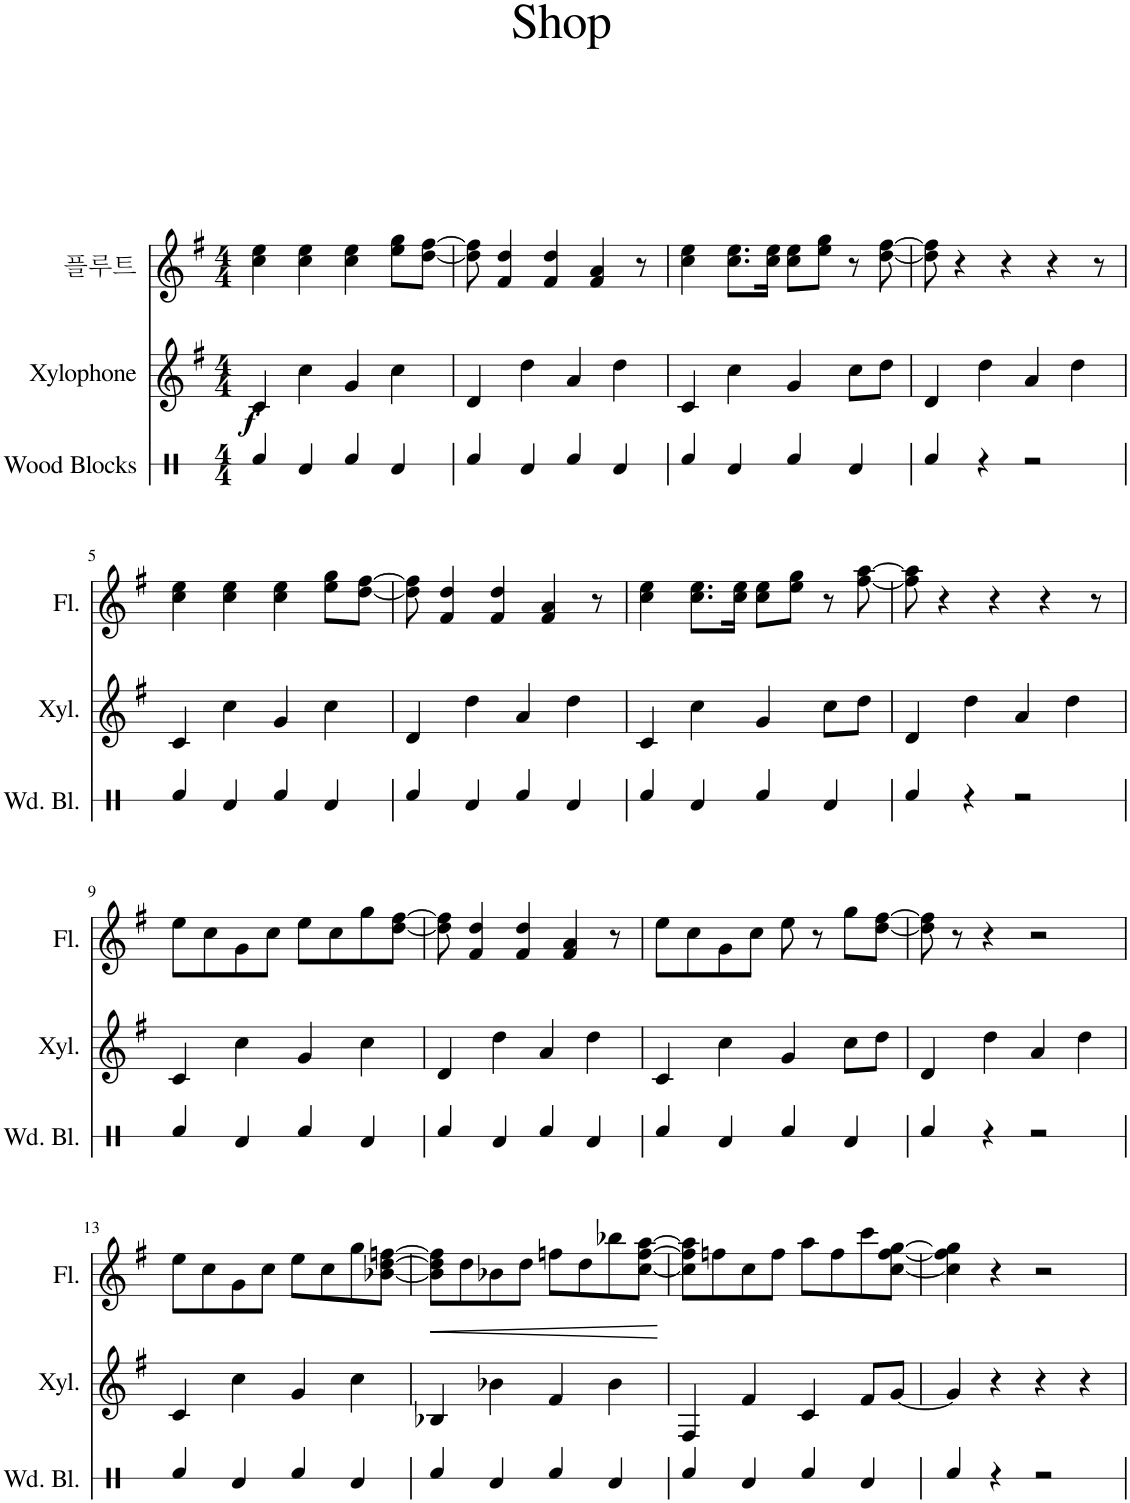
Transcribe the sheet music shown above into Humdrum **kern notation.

**kern	**kern	**dynam	**kern	**dynam
*part3	*part2	*part2	*part1	*part1
*staff3	*staff2	*staff2	*staff1	*staff1
*I"Wood Blocks	*I"Xylophone	*	*I"플루트	*
*I'Wd. Bl.	*I'Xyl.	*	*	*
*stria1	*	*	*	*
*clefX	*clefG2	*	*clefG2	*
*	*Trd-7c-12	*	*	*
*k[]	*k[f#]	*	*k[f#]	*
*M4/4	*M4/4	*	*M4/4	*
=1	=1	=1	=1	=1
!	!	!LO:DY:b	!LO:N:n=2:head=solid	!
4Rf/	4c/	f	4cc\ 4ee\	.
4Rd/	4cc\	.	4cc\ 4ee\	.
4Rf/	4g/	.	4cc\ 4ee\	.
4Rd/	4cc\	.	8ee\ 8gg\L	.
.	.	.	[8dd\ [8ff#\J	.
=2	=2	=2	=2	=2
4Rf/	4d/	.	8dd\] 8ff#\]	.
.	.	.	4f#/ 4dd/	.
4Rd/	4dd\	.	.	.
.	.	.	4f#/ 4dd/	.
4Rf/	4a/	.	.	.
.	.	.	4f#/ 4a/	.
4Rd/	4dd\	.	.	.
.	.	.	8r	.
=3	=3	=3	=3	=3
4Rf/	4c/	.	4cc\ 4ee\	.
4Rd/	4cc\	.	8.cc\ 8.ee\L	.
.	.	.	16cc\ 16ee\Jk	.
4Rf/	4g/	.	8cc\ 8ee\L	.
.	.	.	8ee\ 8gg\J	.
4Rd/	8cc\L	.	8r	.
.	8dd\J	.	[8dd\ [8ff#\	.
=4	=4	=4	=4	=4
4Rf/	4d/	.	8dd\] 8ff#\]	.
.	.	.	4r	.
4r	4dd\	.	.	.
.	.	.	4r	.
2r	4a/	.	.	.
.	.	.	4r	.
.	4dd\	.	.	.
.	.	.	8r	.
!!LO:LB:g=z
=5	=5	=5	=5	=5
4Rf/	4c/	.	4cc\ 4ee\	.
4Rd/	4cc\	.	4cc\ 4ee\	.
4Rf/	4g/	.	4cc\ 4ee\	.
4Rd/	4cc\	.	8ee\ 8gg\L	.
.	.	.	[8dd\ [8ff#\J	.
=6	=6	=6	=6	=6
4Rf/	4d/	.	8dd\] 8ff#\]	.
.	.	.	4f#/ 4dd/	.
4Rd/	4dd\	.	.	.
.	.	.	4f#/ 4dd/	.
4Rf/	4a/	.	.	.
.	.	.	4f#/ 4a/	.
4Rd/	4dd\	.	.	.
.	.	.	8r	.
=7	=7	=7	=7	=7
4Rf/	4c/	.	4cc\ 4ee\	.
4Rd/	4cc\	.	8.cc\ 8.ee\L	.
.	.	.	16cc\ 16ee\Jk	.
4Rf/	4g/	.	8cc\ 8ee\L	.
.	.	.	8ee\ 8gg\J	.
4Rd/	8cc\L	.	8r	.
.	8dd\J	.	[8ff#\ [8aa\	.
=8	=8	=8	=8	=8
4Rf/	4d/	.	8ff#\] 8aa\]	.
.	.	.	4r	.
4r	4dd\	.	.	.
.	.	.	4r	.
2r	4a/	.	.	.
.	.	.	4r	.
.	4dd\	.	.	.
.	.	.	8r	.
!!LO:LB:g=z
=9	=9	=9	=9	=9
4Rf/	4c/	.	8ee\L	.
.	.	.	8cc\	.
4Rd/	4cc\	.	8g\	.
.	.	.	8cc\J	.
4Rf/	4g/	.	8ee\L	.
.	.	.	8cc\	.
4Rd/	4cc\	.	8gg\	.
.	.	.	[8dd\ [8ff#\J	.
=10	=10	=10	=10	=10
4Rf/	4d/	.	8dd\] 8ff#\]	.
.	.	.	4f#/ 4dd/	.
4Rd/	4dd\	.	.	.
.	.	.	4f#/ 4dd/	.
4Rf/	4a/	.	.	.
.	.	.	4f#/ 4a/	.
4Rd/	4dd\	.	.	.
.	.	.	8r	.
=11	=11	=11	=11	=11
4Rf/	4c/	.	8ee\L	.
.	.	.	8cc\	.
4Rd/	4cc\	.	8g\	.
.	.	.	8cc\J	.
4Rf/	4g/	.	8ee\	.
.	.	.	8r	.
4Rd/	8cc\L	.	8gg\L	.
.	8dd\J	.	[8dd\ [8ff#\J	.
=12	=12	=12	=12	=12
4Rf/	4d/	.	8dd\] 8ff#\]	.
.	.	.	8r	.
4r	4dd\	.	4r	.
2r	4a/	.	2r	.
.	4dd\	.	.	.
!!LO:LB:g=z
=13	=13	=13	=13	=13
4Rf/	4c/	.	8ee\L	.
.	.	.	8cc\	.
4Rd/	4cc\	.	8g\	.
.	.	.	8cc\J	.
4Rf/	4g/	.	8ee\L	.
.	.	.	8cc\	.
4Rd/	4cc\	.	8gg\	.
.	.	.	[8b-X\ [8dd\ [8ffn\J	.
=14	=14	=14	=14	=14
!	!	!	!	!LO:HP:b
4Rf/	4B-X/	.	8b-\] 8dd\] 8ff\]L	<
.	.	.	8dd\	.
4Rd/	4b-X\	.	8b-X\	.
.	.	.	8dd\J	.
4Rf/	4f#/	.	8ffn\L	.
.	.	.	8dd\	.
4Rd/	4b-\	.	8bb-X\	.
.	.	.	[8cc\ [8ff\ [8aa\J	.
.	.	.	.	[
=15	=15	=15	=15	=15
4Rf/	4F#/	.	8cc\] 8ff\] 8aa\]L	.
.	.	.	8ffn\	.
4Rd/	4f#/	.	8cc\	.
.	.	.	8ff\J	.
4Rf/	4c/	.	8aa\L	.
.	.	.	8ff\	.
4Rd/	8f#/L	.	8ccc\	.
.	[8g/J	.	[8cc\ [8ff\ [8gg\J	.
=16	=16	=16	=16	=16
4Rf/	4g/]	.	4cc\] 4ff\] 4gg\]	.
4r	4r	.	4r	.
2r	4r	.	2r	.
.	4r	.	.	.
=	=	=	=	=
*-	*-	*-	*-	*-
